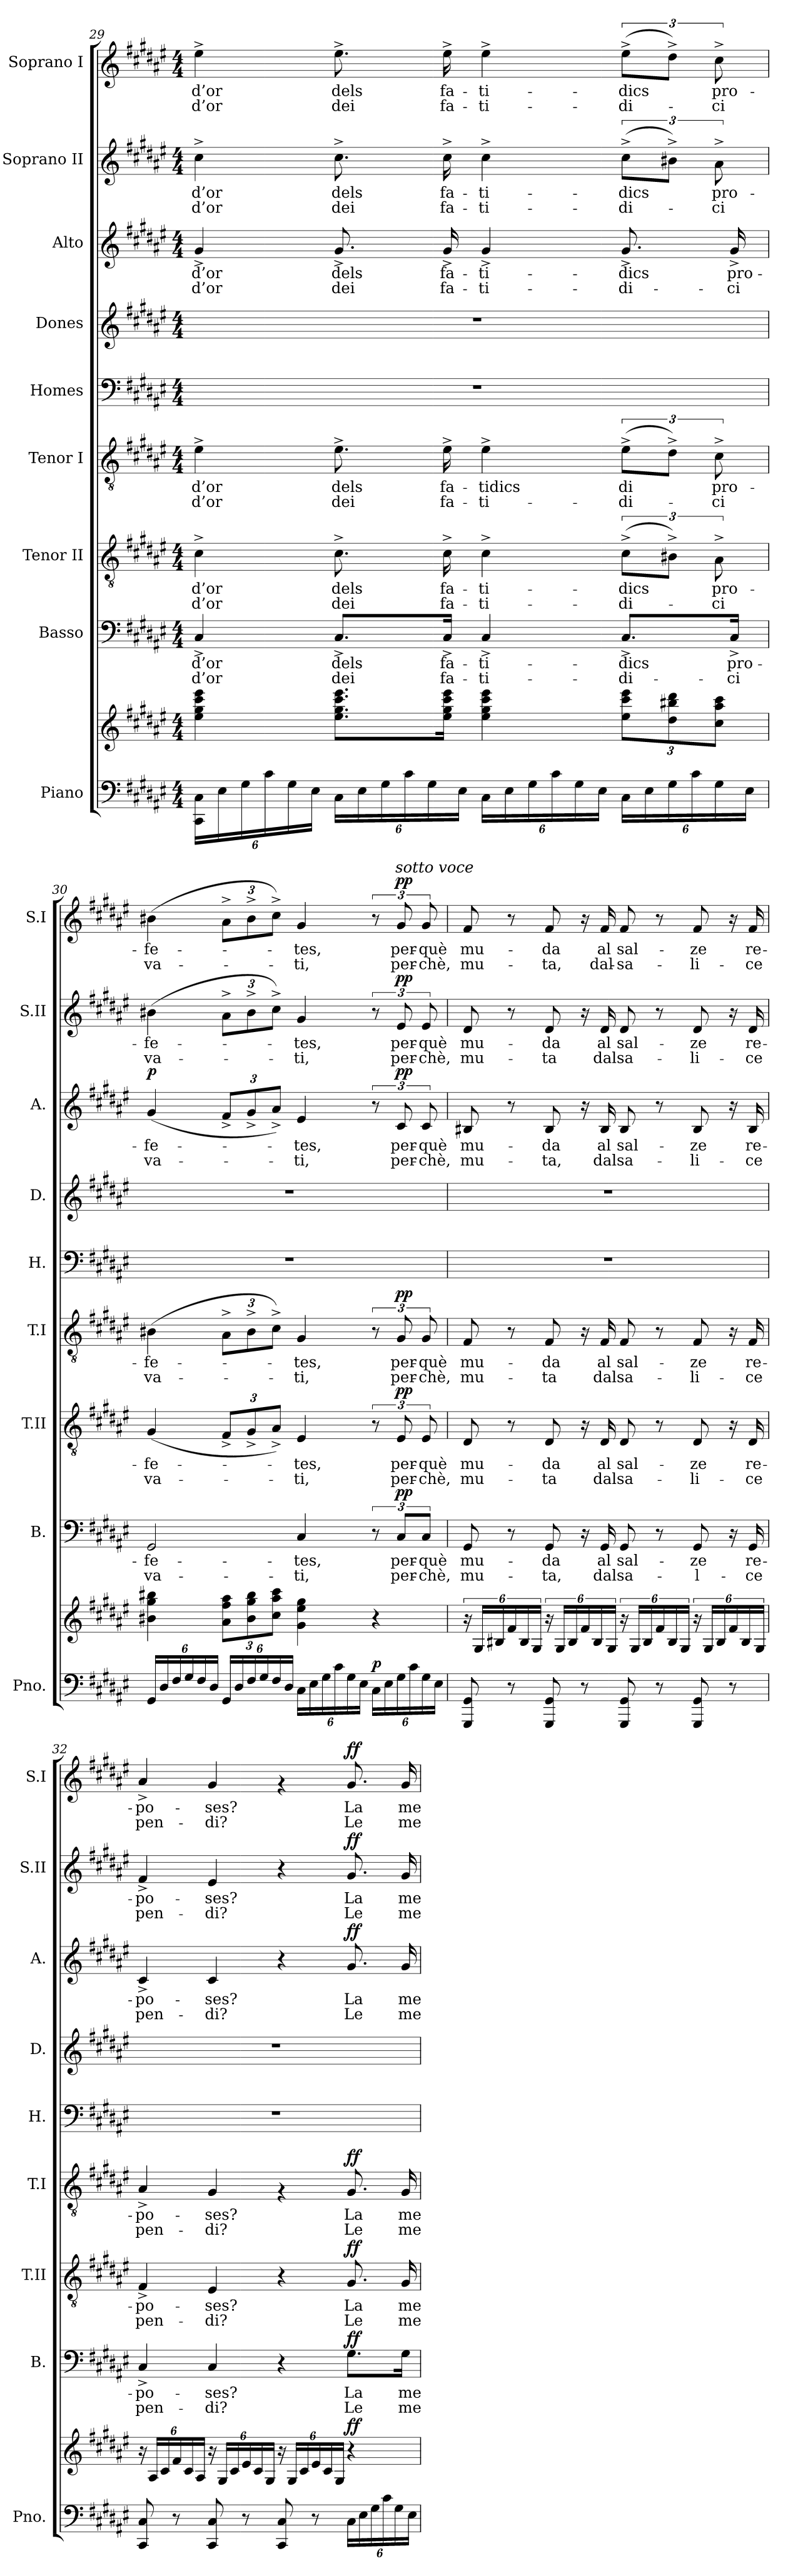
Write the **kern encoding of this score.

**kern	**kern	**dynam	**kern	**text	**text	**dynam	**kern	**text	**text	**dynam	**kern	**text	**text	**dynam	**kern	**kern	**kern	**text	**text	**dynam	**kern	**text	**text	**dynam	**kern	**text	**text	**dynam
*part9	*part9	*part9	*part8	*part8	*part8	*part8	*part7	*part7	*part7	*part7	*part6	*part6	*part6	*part6	*part5	*part4	*part3	*part3	*part3	*part3	*part2	*part2	*part2	*part2	*part1	*part1	*part1	*part1
*staff10	*staff9	*staff9/10	*staff8	*staff8	*staff8	*staff8	*staff7	*staff7	*staff7	*staff7	*staff6	*staff6	*staff6	*staff6	*staff5	*staff4	*staff3	*staff3	*staff3	*staff3	*staff2	*staff2	*staff2	*staff2	*staff1	*staff1	*staff1	*staff1
*I"Piano	*	*	*I"Basso	*	*	*	*I"Tenor II	*	*	*	*I"Tenor I	*	*	*	*I"Homes	*I"Dones	*I"Alto	*	*	*	*I"Soprano II	*	*	*	*I"Soprano I	*	*	*
*I'Pno.	*	*	*I'B.	*	*	*	*I'T.II	*	*	*	*I'T.I	*	*	*	*I'H.	*I'D.	*I'A.	*	*	*	*I'S.II	*	*	*	*I'S.I	*	*	*
!!LO:LB:g=z
*clefF4	*clefG2	*	*clefF4	*	*	*	*clefGv2	*	*	*	*clefGv2	*	*	*	*clefF4	*clefG2	*clefG2	*	*	*	*clefG2	*	*	*	*clefG2	*	*	*
*k[f#c#g#d#a#e#]	*k[f#c#g#d#a#e#]	*	*k[f#c#g#d#a#e#]	*	*	*	*k[f#c#g#d#a#e#]	*	*	*	*k[f#c#g#d#a#e#]	*	*	*	*k[f#c#g#d#a#e#]	*k[f#c#g#d#a#e#]	*k[f#c#g#d#a#e#]	*	*	*	*k[f#c#g#d#a#e#]	*	*	*	*k[f#c#g#d#a#e#]	*	*	*
*M4/4	*M4/4	*	*M4/4	*	*	*	*M4/4	*	*	*	*M4/4	*	*	*	*M4/4	*M4/4	*M4/4	*	*	*	*M4/4	*	*	*	*M4/4	*	*	*
*Xbrackettup	*	*	*	*	*	*	*	*	*	*	*	*	*	*	*	*	*	*	*	*	*	*	*	*	*	*	*	*
=29	=29	=29	=29	=29	=29	=29	=29	=29	=29	=29	=29	=29	=29	=29	=29	=29	=29	=29	=29	=29	=29	=29	=29	=29	=29	=29	=29	=29
24CC#\ 24C#\LL	4ee#\ 4gg#\ 4ccc#\ 4eee#\	.	4C#^/	d’or	d’or	.	4c#^\	d’or	d’or	.	4e#^\	d’or	d’or	.	1r	1r	4g#^/	d’or	d’or	.	4cc#^\	d’or	d’or	.	4ee#^\	d’or	d’or	.
24E#\	.	.	.	.	.	.	.	.	.	.	.	.	.	.	.	.	.	.	.	.	.	.	.	.	.	.	.	.
24G#\	.	.	.	.	.	.	.	.	.	.	.	.	.	.	.	.	.	.	.	.	.	.	.	.	.	.	.	.
24c#\	.	.	.	.	.	.	.	.	.	.	.	.	.	.	.	.	.	.	.	.	.	.	.	.	.	.	.	.
24G#\	.	.	.	.	.	.	.	.	.	.	.	.	.	.	.	.	.	.	.	.	.	.	.	.	.	.	.	.
24E#\JJ	.	.	.	.	.	.	.	.	.	.	.	.	.	.	.	.	.	.	.	.	.	.	.	.	.	.	.	.
24C#\LL	8.ee#\ 8.gg#\ 8.ccc#\ 8.eee#\L	.	8.C#^/L	dels	dei	.	8.c#^\	dels	dei	.	8.e#^\	dels	dei	.	.	.	8.g#^/	dels	dei	.	8.cc#^\	dels	dei	.	8.ee#^\	dels	dei	.
24E#\	.	.	.	.	.	.	.	.	.	.	.	.	.	.	.	.	.	.	.	.	.	.	.	.	.	.	.	.
24G#\	.	.	.	.	.	.	.	.	.	.	.	.	.	.	.	.	.	.	.	.	.	.	.	.	.	.	.	.
24c#\	.	.	.	.	.	.	.	.	.	.	.	.	.	.	.	.	.	.	.	.	.	.	.	.	.	.	.	.
24G#\	.	.	.	.	.	.	.	.	.	.	.	.	.	.	.	.	.	.	.	.	.	.	.	.	.	.	.	.
.	16ee#\ 16gg#\ 16ccc#\ 16eee#\Jk	.	16C#^/Jk	fa-	fa-	.	16c#^\	fa-	fa-	.	16e#^\	fa-	fa-	.	.	.	16g#^/	fa-	fa-	.	16cc#^\	fa-	fa-	.	16ee#^\	fa-	fa-	.
24E#\JJ	.	.	.	.	.	.	.	.	.	.	.	.	.	.	.	.	.	.	.	.	.	.	.	.	.	.	.	.
24C#\LL	4ee#\ 4gg#\ 4ccc#\ 4eee#\	.	4C#^/	-ti-	-ti-	.	4c#^\	-ti-	-ti-	.	4e#^\	-tidics	-ti-	.	.	.	4g#^/	-ti-	-ti-	.	4cc#^\	-ti-	-ti-	.	4ee#^\	-ti-	-ti-	.
24E#\	.	.	.	.	.	.	.	.	.	.	.	.	.	.	.	.	.	.	.	.	.	.	.	.	.	.	.	.
24G#\	.	.	.	.	.	.	.	.	.	.	.	.	.	.	.	.	.	.	.	.	.	.	.	.	.	.	.	.
24c#\	.	.	.	.	.	.	.	.	.	.	.	.	.	.	.	.	.	.	.	.	.	.	.	.	.	.	.	.
24G#\	.	.	.	.	.	.	.	.	.	.	.	.	.	.	.	.	.	.	.	.	.	.	.	.	.	.	.	.
24E#\JJ	.	.	.	.	.	.	.	.	.	.	.	.	.	.	.	.	.	.	.	.	.	.	.	.	.	.	.	.
*	*Xbrackettup	*	*	*	*	*	*	*	*	*	*	*	*	*	*	*	*	*	*	*	*	*	*	*	*	*	*	*
24C#\LL	12ee#\ 12ccc#\ 12eee#\L	.	8.C#^/L	-dics	-di-	.	(12c#^\L	-dics	-di-	.	(12e#^\L	di	-di-	.	.	.	8.g#^/	-dics	-di-	.	(12cc#^\L	-dics	-di-	.	(12ee#^\L	-dics	-di-	.
24E#\	.	.	.	.	.	.	.	.	.	.	.	.	.	.	.	.	.	.	.	.	.	.	.	.	.	.	.	.
24G#\	12dd#\ 12bb#X\ 12ddd#\	.	.	.	.	.	12B#X^\J)	.	.	.	12d#^\J)	.	.	.	.	.	.	.	.	.	12b#X^\J)	.	.	.	12dd#^\J)	.	.	.
24c#\	.	.	.	.	.	.	.	.	.	.	.	.	.	.	.	.	.	.	.	.	.	.	.	.	.	.	.	.
24G#\	12cc#\ 12aa#\ 12ccc#\J	.	.	.	.	.	12A#^\	pro-	-ci	.	12c#^\	pro-	-ci	.	.	.	.	.	.	.	12a#^\	pro-	-ci	.	12cc#^\	pro-	-ci	.
.	.	.	16C#^/Jk	pro-	-ci	.	.	.	.	.	.	.	.	.	.	.	16g#^/	pro-	-ci	.	.	.	.	.	.	.	.	.
24E#\JJ	.	.	.	.	.	.	.	.	.	.	.	.	.	.	.	.	.	.	.	.	.	.	.	.	.	.	.	.
=30	=30	=30	=30	=30	=30	=30	=30	=30	=30	=30	=30	=30	=30	=30	=30	=30	=30	=30	=30	=30	=30	=30	=30	=30	=30	=30	=30	=30
!	!	!	!	!	!	!	!	!	!	!	!	!	!	!	!	!	!	!	!	!LO:DY:a	!	!	!	!	!	!	!	!
24GG#/LL	4b#X\ 4gg#\ 4bb#X\	.	2GG#/	-fe-	va-	.	(4G#/	-fe-	va-	.	(4B#X\	-fe-	va-	.	1r	1r	(4g#/	-fe-	va-	p	(4b#X\	-fe-	va-	.	(4b#X\	-fe-	va-	.
24D#/	.	.	.	.	.	.	.	.	.	.	.	.	.	.	.	.	.	.	.	.	.	.	.	.	.	.	.	.
24F#/	.	.	.	.	.	.	.	.	.	.	.	.	.	.	.	.	.	.	.	.	.	.	.	.	.	.	.	.
24G#/	.	.	.	.	.	.	.	.	.	.	.	.	.	.	.	.	.	.	.	.	.	.	.	.	.	.	.	.
24F#/	.	.	.	.	.	.	.	.	.	.	.	.	.	.	.	.	.	.	.	.	.	.	.	.	.	.	.	.
24D#/JJ	.	.	.	.	.	.	.	.	.	.	.	.	.	.	.	.	.	.	.	.	.	.	.	.	.	.	.	.
*	*	*	*	*	*	*	*Xbrackettup	*	*	*	*Xbrackettup	*	*	*	*	*	*Xbrackettup	*	*	*	*Xbrackettup	*	*	*	*Xbrackettup	*	*	*
24GG#/LL	12a#\ 12ff#\ 12aa#\L	.	.	.	.	.	12F#^/L	.	.	.	12A#^\L	.	.	.	.	.	12f#^/L	.	.	.	12a#^\L	.	.	.	12a#^\L	.	.	.
24D#/	.	.	.	.	.	.	.	.	.	.	.	.	.	.	.	.	.	.	.	.	.	.	.	.	.	.	.	.
24F#/	12b#\ 12gg#\ 12bb#\	.	.	.	.	.	12G#^/	.	.	.	12B#^\	.	.	.	.	.	12g#^/	.	.	.	12b#^\	.	.	.	12b#^\	.	.	.
24G#/	.	.	.	.	.	.	.	.	.	.	.	.	.	.	.	.	.	.	.	.	.	.	.	.	.	.	.	.
24F#/	12cc#\ 12aa#\ 12ccc#\J	.	.	.	.	.	12A#^/J)	.	.	.	12c#^\J)	.	.	.	.	.	12a#^/J)	.	.	.	12cc#^\J)	.	.	.	12cc#^\J)	.	.	.
24D#/JJ	.	.	.	.	.	.	.	.	.	.	.	.	.	.	.	.	.	.	.	.	.	.	.	.	.	.	.	.
24C#\LL	4g#\ 4ee#\ 4gg#\	.	4C#/	-tes,	-ti,	.	4E#/	-tes,	-ti,	.	4G#/	-tes,	-ti,	.	.	.	4e#/	-tes,	-ti,	.	4g#/	-tes,	-ti,	.	4g#/	-tes,	-ti,	.
24E#\	.	.	.	.	.	.	.	.	.	.	.	.	.	.	.	.	.	.	.	.	.	.	.	.	.	.	.	.
24G#\	.	.	.	.	.	.	.	.	.	.	.	.	.	.	.	.	.	.	.	.	.	.	.	.	.	.	.	.
24c#\	.	.	.	.	.	.	.	.	.	.	.	.	.	.	.	.	.	.	.	.	.	.	.	.	.	.	.	.
24G#\	.	.	.	.	.	.	.	.	.	.	.	.	.	.	.	.	.	.	.	.	.	.	.	.	.	.	.	.
24E#\JJ	.	.	.	.	.	.	.	.	.	.	.	.	.	.	.	.	.	.	.	.	.	.	.	.	.	.	.	.
*	*	*	*	*	*	*	*brackettup	*	*	*	*brackettup	*	*	*	*	*	*brackettup	*	*	*	*brackettup	*	*	*	*brackettup	*	*	*
!	!	!LO:DY:a=2	!	!	!	!	!	!	!	!	!	!	!	!	!	!	!	!	!	!	!	!	!	!	!	!	!	!
24C#\LL	4r	p	12r	.	.	.	12r	.	.	.	12r	.	.	.	.	.	12r	.	.	.	12r	.	.	.	12r	.	.	.
24E#\	.	.	.	.	.	.	.	.	.	.	.	.	.	.	.	.	.	.	.	.	.	.	.	.	.	.	.	.
!	!	!	!	!	!	!	!	!	!	!	!	!	!	!	!	!	!	!	!	!	!	!	!	!	!LO:TX:a:i:t=sotto voce	!	!	!
!	!	!	!	!	!	!LO:DY:a	!	!	!	!LO:DY:a	!	!	!	!LO:DY:a	!	!	!	!	!	!LO:DY:a	!	!	!	!LO:DY:a	!	!	!	!LO:DY:a
24G#\	.	.	12C#/L	per-	per-	pp	12E#/	per-	per-	pp	12G#/	per-	per-	pp	.	.	12c#/	per-	per-	pp	12e#/	per-	per-	pp	12g#/	per-	per-	pp
24c#\	.	.	.	.	.	.	.	.	.	.	.	.	.	.	.	.	.	.	.	.	.	.	.	.	.	.	.	.
24G#\	.	.	12C#/J	-què	-chè,	.	12E#/	-què	-chè,	.	12G#/	-què	-chè,	.	.	.	12c#/	-què	-chè,	.	12e#/	-què	-chè,	.	12g#/	-què	-chè,	.
24E#\JJ	.	.	.	.	.	.	.	.	.	.	.	.	.	.	.	.	.	.	.	.	.	.	.	.	.	.	.	.
=31	=31	=31	=31	=31	=31	=31	=31	=31	=31	=31	=31	=31	=31	=31	=31	=31	=31	=31	=31	=31	=31	=31	=31	=31	=31	=31	=31	=31
*	*brackettup	*	*	*	*	*	*	*	*	*	*	*	*	*	*	*	*	*	*	*	*	*	*	*	*	*	*	*
8GGG#/ 8GG#/	24r	.	8GG#/	mu-	mu-	.	8D#/	mu-	mu-	.	8F#/	mu-	mu-	.	1r	1r	8B#X/	mu-	mu-	.	8d#/	mu-	mu-	.	8f#/	mu-	mu-	.
.	24G#/LL	.	.	.	.	.	.	.	.	.	.	.	.	.	.	.	.	.	.	.	.	.	.	.	.	.	.	.
.	24B#X/	.	.	.	.	.	.	.	.	.	.	.	.	.	.	.	.	.	.	.	.	.	.	.	.	.	.	.
8r	24f#/	.	8r	.	.	.	8r	.	.	.	8r	.	.	.	.	.	8r	.	.	.	8r	.	.	.	8r	.	.	.
.	24B#/	.	.	.	.	.	.	.	.	.	.	.	.	.	.	.	.	.	.	.	.	.	.	.	.	.	.	.
.	24G#/JJ	.	.	.	.	.	.	.	.	.	.	.	.	.	.	.	.	.	.	.	.	.	.	.	.	.	.	.
8GGG#/ 8GG#/	24r	.	8GG#/	-da	-ta,	.	8D#/	-da	-ta	.	8F#/	-da	-ta	.	.	.	8B#/	-da	-ta,	.	8d#/	-da	-ta	.	8f#/	-da	-ta,	.
.	24G#/LL	.	.	.	.	.	.	.	.	.	.	.	.	.	.	.	.	.	.	.	.	.	.	.	.	.	.	.
.	24B#/	.	.	.	.	.	.	.	.	.	.	.	.	.	.	.	.	.	.	.	.	.	.	.	.	.	.	.
8r	24f#/	.	16r	.	.	.	16r	.	.	.	16r	.	.	.	.	.	16r	.	.	.	16r	.	.	.	16r	.	.	.
.	24B#/	.	.	.	.	.	.	.	.	.	.	.	.	.	.	.	.	.	.	.	.	.	.	.	.	.	.	.
.	.	.	16GG#/	al	dal	.	16D#/	al	dal	.	16F#/	al	dal	.	.	.	16B#/	al	dal	.	16d#/	al	dal	.	16f#/	al	dal-	.
.	24G#/JJ	.	.	.	.	.	.	.	.	.	.	.	.	.	.	.	.	.	.	.	.	.	.	.	.	.	.	.
8GGG#/ 8GG#/	24r	.	8GG#/	sal-	sa-	.	8D#/	sal-	sa-	.	8F#/	sal-	sa-	.	.	.	8B#/	sal-	sa-	.	8d#/	sal-	sa-	.	8f#/	sal-	-sa-	.
.	24G#/LL	.	.	.	.	.	.	.	.	.	.	.	.	.	.	.	.	.	.	.	.	.	.	.	.	.	.	.
.	24B#/	.	.	.	.	.	.	.	.	.	.	.	.	.	.	.	.	.	.	.	.	.	.	.	.	.	.	.
8r	24f#/	.	8r	.	.	.	8r	.	.	.	8r	.	.	.	.	.	8r	.	.	.	8r	.	.	.	8r	.	.	.
.	24B#/	.	.	.	.	.	.	.	.	.	.	.	.	.	.	.	.	.	.	.	.	.	.	.	.	.	.	.
.	24G#/JJ	.	.	.	.	.	.	.	.	.	.	.	.	.	.	.	.	.	.	.	.	.	.	.	.	.	.	.
8GGG#/ 8GG#/	24r	.	8GG#/	-ze	-l-	.	8D#/	-ze	-li-	.	8F#/	-ze	-li-	.	.	.	8B#/	-ze	-li-	.	8d#/	-ze	-li-	.	8f#/	-ze	-li-	.
.	24G#/LL	.	.	.	.	.	.	.	.	.	.	.	.	.	.	.	.	.	.	.	.	.	.	.	.	.	.	.
.	24B#/	.	.	.	.	.	.	.	.	.	.	.	.	.	.	.	.	.	.	.	.	.	.	.	.	.	.	.
8r	24f#/	.	16r	.	.	.	16r	.	.	.	16r	.	.	.	.	.	16r	.	.	.	16r	.	.	.	16r	.	.	.
.	24B#/	.	.	.	.	.	.	.	.	.	.	.	.	.	.	.	.	.	.	.	.	.	.	.	.	.	.	.
.	.	.	16GG#/	re-	-ce	.	16D#/	re-	-ce	.	16F#/	re-	-ce	.	.	.	16B#/	re-	-ce	.	16d#/	re-	-ce	.	16f#/	re-	-ce	.
.	24G#/JJ	.	.	.	.	.	.	.	.	.	.	.	.	.	.	.	.	.	.	.	.	.	.	.	.	.	.	.
!!LO:PB:g=z
=32	=32	=32	=32	=32	=32	=32	=32	=32	=32	=32	=32	=32	=32	=32	=32	=32	=32	=32	=32	=32	=32	=32	=32	=32	=32	=32	=32	=32
*	*Xbrackettup	*	*	*	*	*	*	*	*	*	*	*	*	*	*	*	*	*	*	*	*	*	*	*	*	*	*	*
8CC#/ 8C#/	24r	.	4C#^/	-po-	pen-	.	4F#^/	-po-	pen-	.	4A#^/	-po-	pen-	.	1r	1r	4c#^/	-po-	pen-	.	4f#^/	-po-	pen-	.	4a#^/	-po-	pen-	.
.	24A#/LL	.	.	.	.	.	.	.	.	.	.	.	.	.	.	.	.	.	.	.	.	.	.	.	.	.	.	.
.	24c#/	.	.	.	.	.	.	.	.	.	.	.	.	.	.	.	.	.	.	.	.	.	.	.	.	.	.	.
8r	24f#/	.	.	.	.	.	.	.	.	.	.	.	.	.	.	.	.	.	.	.	.	.	.	.	.	.	.	.
.	24c#/	.	.	.	.	.	.	.	.	.	.	.	.	.	.	.	.	.	.	.	.	.	.	.	.	.	.	.
.	24A#/JJ	.	.	.	.	.	.	.	.	.	.	.	.	.	.	.	.	.	.	.	.	.	.	.	.	.	.	.
8CC#/ 8C#/	24r	.	4C#/	-ses?	-di?	.	4E#/	-ses?	-di?	.	4G#/	-ses?	-di?	.	.	.	4c#/	-ses?	-di?	.	4e#/	-ses?	-di?	.	4g#/	-ses?	-di?	.
.	24G#/LL	.	.	.	.	.	.	.	.	.	.	.	.	.	.	.	.	.	.	.	.	.	.	.	.	.	.	.
.	24c#/	.	.	.	.	.	.	.	.	.	.	.	.	.	.	.	.	.	.	.	.	.	.	.	.	.	.	.
8r	24e#/	.	.	.	.	.	.	.	.	.	.	.	.	.	.	.	.	.	.	.	.	.	.	.	.	.	.	.
.	24c#/	.	.	.	.	.	.	.	.	.	.	.	.	.	.	.	.	.	.	.	.	.	.	.	.	.	.	.
.	24G#/JJ	.	.	.	.	.	.	.	.	.	.	.	.	.	.	.	.	.	.	.	.	.	.	.	.	.	.	.
8CC#/ 8C#/	24r	.	4r	.	.	.	4r	.	.	.	4rG	.	.	.	.	.	4r	.	.	.	4r	.	.	.	4rg	.	.	.
.	24G#/LL	.	.	.	.	.	.	.	.	.	.	.	.	.	.	.	.	.	.	.	.	.	.	.	.	.	.	.
.	24c#/	.	.	.	.	.	.	.	.	.	.	.	.	.	.	.	.	.	.	.	.	.	.	.	.	.	.	.
8r	24e#/	.	.	.	.	.	.	.	.	.	.	.	.	.	.	.	.	.	.	.	.	.	.	.	.	.	.	.
.	24c#/	.	.	.	.	.	.	.	.	.	.	.	.	.	.	.	.	.	.	.	.	.	.	.	.	.	.	.
.	24G#/JJ	.	.	.	.	.	.	.	.	.	.	.	.	.	.	.	.	.	.	.	.	.	.	.	.	.	.	.
!	!	!LO:DY:a	!	!	!	!LO:DY:a	!	!	!	!LO:DY:a	!	!	!	!LO:DY:a	!	!	!	!	!	!LO:DY:a	!	!	!	!LO:DY:a	!	!	!	!LO:DY:a
24C#\LL	4r	ff	8.G#\L	La	Le	ff	8.G#/	La	Le	ff	8.G#/	La	Le	ff	.	.	8.g#/	La	Le	ff	8.g#/	La	Le	ff	8.g#/	La	Le	ff
24E#\	.	.	.	.	.	.	.	.	.	.	.	.	.	.	.	.	.	.	.	.	.	.	.	.	.	.	.	.
24G#\	.	.	.	.	.	.	.	.	.	.	.	.	.	.	.	.	.	.	.	.	.	.	.	.	.	.	.	.
24c#\	.	.	.	.	.	.	.	.	.	.	.	.	.	.	.	.	.	.	.	.	.	.	.	.	.	.	.	.
24G#\	.	.	.	.	.	.	.	.	.	.	.	.	.	.	.	.	.	.	.	.	.	.	.	.	.	.	.	.
.	.	.	16G#\Jk	me-	me-	.	16G#/	me-	me-	.	16G#/	me-	me-	.	.	.	16g#/	me-	me-	.	16g#/	me-	me-	.	16g#/	me-	me-	.
24E#\JJ	.	.	.	.	.	.	.	.	.	.	.	.	.	.	.	.	.	.	.	.	.	.	.	.	.	.	.	.
=	=	=	=	=	=	=	=	=	=	=	=	=	=	=	=	=	=	=	=	=	=	=	=	=	=	=	=	=
*-	*-	*-	*-	*-	*-	*-	*-	*-	*-	*-	*-	*-	*-	*-	*-	*-	*-	*-	*-	*-	*-	*-	*-	*-	*-	*-	*-	*-
